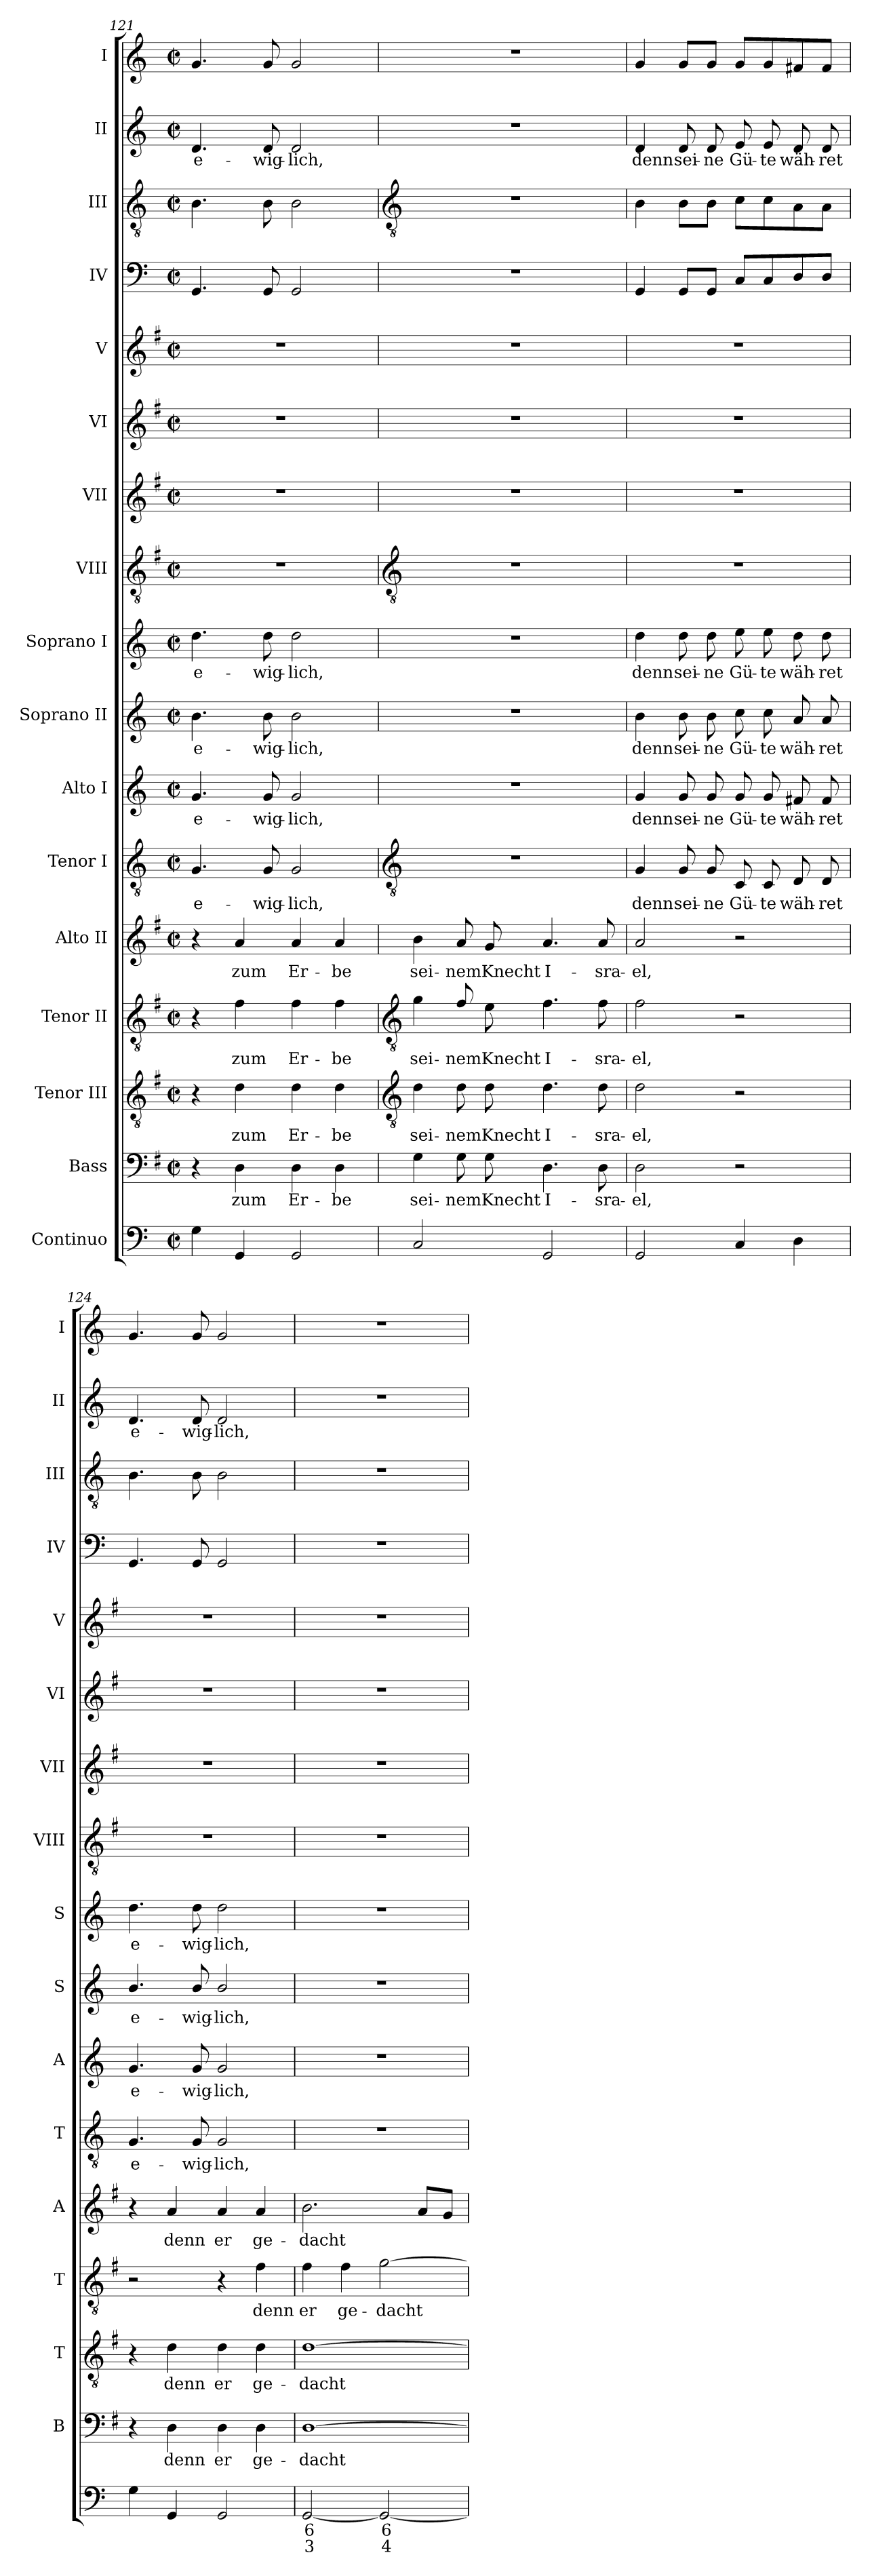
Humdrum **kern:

**kern	**text	**text	**kern	**text	**kern	**text	**kern	**text	**kern	**text	**kern	**text	**kern	**text	**kern	**text	**kern	**text	**kern	**kern	**kern	**kern	**kern	**kern	**kern	**text	**kern
*part17	*part17	*part17	*part16	*part16	*part15	*part15	*part14	*part14	*part13	*part13	*part12	*part12	*part11	*part11	*part10	*part10	*part9	*part9	*part8	*part7	*part6	*part5	*part4	*part3	*part2	*part2	*part1
*staff17	*staff17	*staff17	*staff16	*staff16	*staff15	*staff15	*staff14	*staff14	*staff13	*staff13	*staff12	*staff12	*staff11	*staff11	*staff10	*staff10	*staff9	*staff9	*staff8	*staff7	*staff6	*staff5	*staff4	*staff3	*staff2	*staff2	*staff1
*I"Continuo	*	*	*I"Bass	*	*I"Tenor III	*	*I"Tenor II	*	*I"Alto II	*	*I"Tenor I	*	*I"Alto I	*	*I"Soprano II	*	*I"Soprano I	*	*I"VIII	*I"VII	*I"VI	*I"V	*I"IV	*I"III	*I"II	*	*I"I
*	*	*	*I'B	*	*I'T	*	*I'T	*	*I'A	*	*I'T	*	*I'A	*	*I'S	*	*I'S	*	*I'VIII	*I'VII	*I'VI	*I'V	*I'IV	*I'III	*I'II	*	*I'I
*clefF4	*	*	*clefF4	*	*clefGv2	*	*clefGv2	*	*clefG2	*	*clefGv2	*	*clefG2	*	*clefG2	*	*clefG2	*	*clefGv2	*clefG2	*clefG2	*clefG2	*clefF4	*clefGv2	*clefG2	*	*clefG2
*	*	*	*ITrd4c7	*	*ITrd4c7	*	*ITrd4c7	*	*ITrd4c7	*	*	*	*	*	*	*	*	*	*ITrd4c7	*ITrd4c7	*ITrd4c7	*ITrd4c7	*	*	*	*	*
*k[]	*	*	*k[]	*	*k[]	*	*k[]	*	*k[]	*	*k[]	*	*k[]	*	*k[]	*	*k[]	*	*k[]	*k[]	*k[]	*k[]	*k[]	*k[]	*k[]	*	*k[]
*C:	*	*	*C:	*	*C:	*	*C:	*	*C:	*	*C:	*	*C:	*	*C:	*	*C:	*	*C:	*C:	*C:	*C:	*C:	*C:	*C:	*	*C:
*M2/2	*	*	*M2/2	*	*M2/2	*	*M2/2	*	*M2/2	*	*M2/2	*	*M2/2	*	*M2/2	*	*M2/2	*	*M2/2	*M2/2	*M2/2	*M2/2	*M2/2	*M2/2	*M2/2	*	*M2/2
*met(c|)	*	*	*met(c|)	*	*met(c|)	*	*met(c|)	*	*met(c|)	*	*met(c|)	*	*met(c|)	*	*met(c|)	*	*met(c|)	*	*met(c|)	*met(c|)	*met(c|)	*met(c|)	*met(c|)	*met(c|)	*met(c|)	*	*met(c|)
=121	=121	=121	=121	=121	=121	=121	=121	=121	=121	=121	=121	=121	=121	=121	=121	=121	=121	=121	=121	=121	=121	=121	=121	=121	=121	=121	=121
!	!	!	!	!	!	!	!	!	!	!	!	!LO:LY:b	!	!LO:LY:b	!	!LO:LY:b	!	!LO:LY:b	!	!	!	!	!	!	!	!LO:LY:b	!
4G	.	.	4r	.	4r	.	4r	.	4r	.	4.G	e-	4.g	e-	4.b	e-	4.dd	e-	1r	1r	1r	1r	4.GG	4.B	4.d	e-	4.g
!	!	!	!	!LO:LY:b	!	!LO:LY:b	!	!LO:LY:b	!	!LO:LY:b	!	!	!	!	!	!	!	!	!	!	!	!	!	!	!	!	!
4GG	.	.	4GG	zum	4G	zum	4B	zum	4d	zum	.	.	.	.	.	.	.	.	.	.	.	.	.	.	.	.	.
!	!	!	!	!	!	!	!	!	!	!	!	!LO:LY:b	!	!LO:LY:b	!	!LO:LY:b	!	!LO:LY:b	!	!	!	!	!	!	!	!LO:LY:b	!
.	.	.	.	.	.	.	.	.	.	.	8G	-wig-	8g	-wig-	8b	-wig-	8dd	-wig-	.	.	.	.	8GG	8B	8d	-wig-	8g
!	!	!	!	!LO:LY:b	!	!LO:LY:b	!	!LO:LY:b	!	!LO:LY:b	!	!LO:LY:b	!	!LO:LY:b	!	!LO:LY:b	!	!LO:LY:b	!	!	!	!	!	!	!	!LO:LY:b	!
2GG	.	.	4GG	Er-	4G	Er-	4B	Er-	4d	Er-	2G	-lich,	2g	-lich,	2b	-lich,	2dd	-lich,	.	.	.	.	2GG	2B	2d	-lich,	2g
!	!	!	!	!LO:LY:b	!	!LO:LY:b	!	!LO:LY:b	!	!LO:LY:b	!	!	!	!	!	!	!	!	!	!	!	!	!	!	!	!	!
.	.	.	4GG	-be	4G	-be	4B	-be	4d	-be	.	.	.	.	.	.	.	.	.	.	.	.	.	.	.	.	.
!!LO:LB:g=z
=122	=122	=122	=122	=122	=122	=122	=122	=122	=122	=122	=122	=122	=122	=122	=122	=122	=122	=122	=122	=122	=122	=122	=122	=122	=122	=122	=122
*	*	*	*	*	*clefGv2	*	*clefGv2	*	*	*	*clefGv2	*	*	*	*	*	*	*	*clefGv2	*	*	*	*	*clefGv2	*	*	*
!	!	!	!	!LO:LY:b	!	!LO:LY:b	!	!LO:LY:b	!	!LO:LY:b	!	!	!	!	!	!	!	!	!	!	!	!	!	!	!	!	!
2C	.	.	4C	sei-	4G	sei-	4c	sei-	4e	sei-	1r	.	1r	.	1r	.	1r	.	1r	1r	1r	1r	1r	1r	1r	.	1r
!	!	!	!	!LO:LY:b	!	!LO:LY:b	!	!LO:LY:b	!	!LO:LY:b	!	!	!	!	!	!	!	!	!	!	!	!	!	!	!	!	!
.	.	.	8C	-nem	8G	-nem	8B/	-nem	8d	-nem	.	.	.	.	.	.	.	.	.	.	.	.	.	.	.	.	.
!	!	!	!	!LO:LY:b	!	!LO:LY:b	!	!LO:LY:b	!	!LO:LY:b	!	!	!	!	!	!	!	!	!	!	!	!	!	!	!	!	!
.	.	.	8C	Knecht	8G	Knecht	8A	Knecht	8c	Knecht	.	.	.	.	.	.	.	.	.	.	.	.	.	.	.	.	.
!	!	!	!	!LO:LY:b	!	!LO:LY:b	!	!LO:LY:b	!	!LO:LY:b	!	!	!	!	!	!	!	!	!	!	!	!	!	!	!	!	!
2GG	.	.	4.GG	I-	4.G	I-	4.B	I-	4.d	I-	.	.	.	.	.	.	.	.	.	.	.	.	.	.	.	.	.
!	!	!	!	!LO:LY:b	!	!LO:LY:b	!	!LO:LY:b	!	!LO:LY:b	!	!	!	!	!	!	!	!	!	!	!	!	!	!	!	!	!
.	.	.	8GG	-sra-	8G	-sra-	8B	-sra-	8d	-sra-	.	.	.	.	.	.	.	.	.	.	.	.	.	.	.	.	.
=123	=123	=123	=123	=123	=123	=123	=123	=123	=123	=123	=123	=123	=123	=123	=123	=123	=123	=123	=123	=123	=123	=123	=123	=123	=123	=123	=123
!	!	!	!	!LO:LY:b	!	!LO:LY:b	!	!LO:LY:b	!	!LO:LY:b	!	!LO:LY:b	!	!LO:LY:b	!	!LO:LY:b	!	!LO:LY:b	!	!	!	!	!	!	!	!LO:LY:b	!
2GG	.	.	2GG	-el,	2G	-el,	2B	-el,	2d	-el,	4G	denn	4g	denn	4b	denn	4dd	denn	1r	1r	1r	1r	4GG	4B	4d	denn	4g
!	!	!	!	!	!	!	!	!	!	!	!	!LO:LY:b	!	!LO:LY:b	!	!LO:LY:b	!	!LO:LY:b	!	!	!	!	!	!	!	!LO:LY:b	!
.	.	.	.	.	.	.	.	.	.	.	8G	sei-	8g	sei-	8b	sei-	8dd	sei-	.	.	.	.	8GGL	8BL	8d	sei-	8gL
!	!	!	!	!	!	!	!	!	!	!	!	!LO:LY:b	!	!LO:LY:b	!	!LO:LY:b	!	!LO:LY:b	!	!	!	!	!	!	!	!LO:LY:b	!
.	.	.	.	.	.	.	.	.	.	.	8G	-ne	8g	-ne	8b	-ne	8dd	-ne	.	.	.	.	8GGJ	8BJ	8d	-ne	8gJ
!	!	!	!	!	!	!	!	!	!	!	!	!LO:LY:b	!	!LO:LY:b	!	!LO:LY:b	!	!LO:LY:b	!	!	!	!	!	!	!	!LO:LY:b	!
4C	.	.	2r	.	2r	.	2r	.	2r	.	8C	Gü-	8g	Gü-	8cc	Gü-	8ee	Gü-	.	.	.	.	8CL	8cL	8e	Gü-	8gL
!	!	!	!	!	!	!	!	!	!	!	!	!LO:LY:b	!	!LO:LY:b	!	!LO:LY:b	!	!LO:LY:b	!	!	!	!	!	!	!	!LO:LY:b	!
.	.	.	.	.	.	.	.	.	.	.	8C	-te	8g	-te	8cc	-te	8ee	-te	.	.	.	.	8C	8c	8e	-te	8g
!	!	!	!	!	!	!	!	!	!	!	!	!LO:LY:b	!	!LO:LY:b	!	!LO:LY:b	!	!LO:LY:b	!	!	!	!	!	!	!	!LO:LY:b	!
4D	.	.	.	.	.	.	.	.	.	.	8D	wäh-	8f#X	wäh-	8a	wäh-	8dd	wäh-	.	.	.	.	8D	8A	8d	wäh-	8f#X
!	!	!	!	!	!	!	!	!	!	!	!	!LO:LY:b	!	!LO:LY:b	!	!LO:LY:b	!	!LO:LY:b	!	!	!	!	!	!	!	!LO:LY:b	!
.	.	.	.	.	.	.	.	.	.	.	8D	-ret	8f#	-ret	8a	-ret	8dd	-ret	.	.	.	.	8DJ	8AJ	8d	-ret	8f#J
=124	=124	=124	=124	=124	=124	=124	=124	=124	=124	=124	=124	=124	=124	=124	=124	=124	=124	=124	=124	=124	=124	=124	=124	=124	=124	=124	=124
!	!	!	!	!	!	!	!	!	!	!	!	!LO:LY:b	!	!LO:LY:b	!	!LO:LY:b	!	!LO:LY:b	!	!	!	!	!	!	!	!LO:LY:b	!
4G	.	.	4r	.	4r	.	2r	.	4r	.	4.G	e-	4.g	e-	4.b/	e-	4.dd	e-	1r	1r	1r	1r	4.GG	4.B	4.d	e-	4.g
!	!	!	!	!LO:LY:b	!	!LO:LY:b	!	!	!	!LO:LY:b	!	!	!	!	!	!	!	!	!	!	!	!	!	!	!	!	!
4GG	.	.	4GG	denn	4G	denn	.	.	4d	denn	.	.	.	.	.	.	.	.	.	.	.	.	.	.	.	.	.
!	!	!	!	!	!	!	!	!	!	!	!	!LO:LY:b	!	!LO:LY:b	!	!LO:LY:b	!	!LO:LY:b	!	!	!	!	!	!	!	!LO:LY:b	!
.	.	.	.	.	.	.	.	.	.	.	8G	-wig-	8g	-wig-	8b/	-wig-	8dd	-wig-	.	.	.	.	8GG	8B	8d	-wig-	8g
!	!	!	!	!LO:LY:b	!	!LO:LY:b	!	!	!	!LO:LY:b	!	!LO:LY:b	!	!LO:LY:b	!	!LO:LY:b	!	!LO:LY:b	!	!	!	!	!	!	!	!LO:LY:b	!
2GG	.	.	4GG	er	4G	er	4r	.	4d	er	2G	-lich,	2g	-lich,	2b/	-lich,	2dd	-lich,	.	.	.	.	2GG	2B	2d	-lich,	2g
!	!	!	!	!LO:LY:b	!	!LO:LY:b	!	!LO:LY:b	!	!LO:LY:b	!	!	!	!	!	!	!	!	!	!	!	!	!	!	!	!	!
.	.	.	4GG	ge-	4G	ge-	4B	denn	4d	ge-	.	.	.	.	.	.	.	.	.	.	.	.	.	.	.	.	.
=125	=125	=125	=125	=125	=125	=125	=125	=125	=125	=125	=125	=125	=125	=125	=125	=125	=125	=125	=125	=125	=125	=125	=125	=125	=125	=125	=125
!	!LO:LY:b	!LO:LY:b	!	!LO:LY:b	!	!LO:LY:b	!	!LO:LY:b	!	!LO:LY:b	!	!	!	!	!	!	!	!	!	!	!	!	!	!	!	!	!
[2GG	6	3	[1GG	-dacht	[1G	-dacht	4B	er	2.e	-dacht	1r	.	1r	.	1r	.	1r	.	1r	1r	1r	1r	1r	1r	1r	.	1r
!	!	!	!	!	!	!	!	!LO:LY:b	!	!	!	!	!	!	!	!	!	!	!	!	!	!	!	!	!	!	!
.	.	.	.	.	.	.	4B	ge-	.	.	.	.	.	.	.	.	.	.	.	.	.	.	.	.	.	.	.
!	!LO:LY:b	!LO:LY:b	!	!	!	!	!	!LO:LY:b	!	!	!	!	!	!	!	!	!	!	!	!	!	!	!	!	!	!	!
2GG_	6	4	.	.	.	.	[2c	-dacht	.	.	.	.	.	.	.	.	.	.	.	.	.	.	.	.	.	.	.
.	.	.	.	.	.	.	.	.	8dL	.	.	.	.	.	.	.	.	.	.	.	.	.	.	.	.	.	.
.	.	.	.	.	.	.	.	.	8cJ	.	.	.	.	.	.	.	.	.	.	.	.	.	.	.	.	.	.
=	=	=	=	=	=	=	=	=	=	=	=	=	=	=	=	=	=	=	=	=	=	=	=	=	=	=	=
*-	*-	*-	*-	*-	*-	*-	*-	*-	*-	*-	*-	*-	*-	*-	*-	*-	*-	*-	*-	*-	*-	*-	*-	*-	*-	*-	*-
